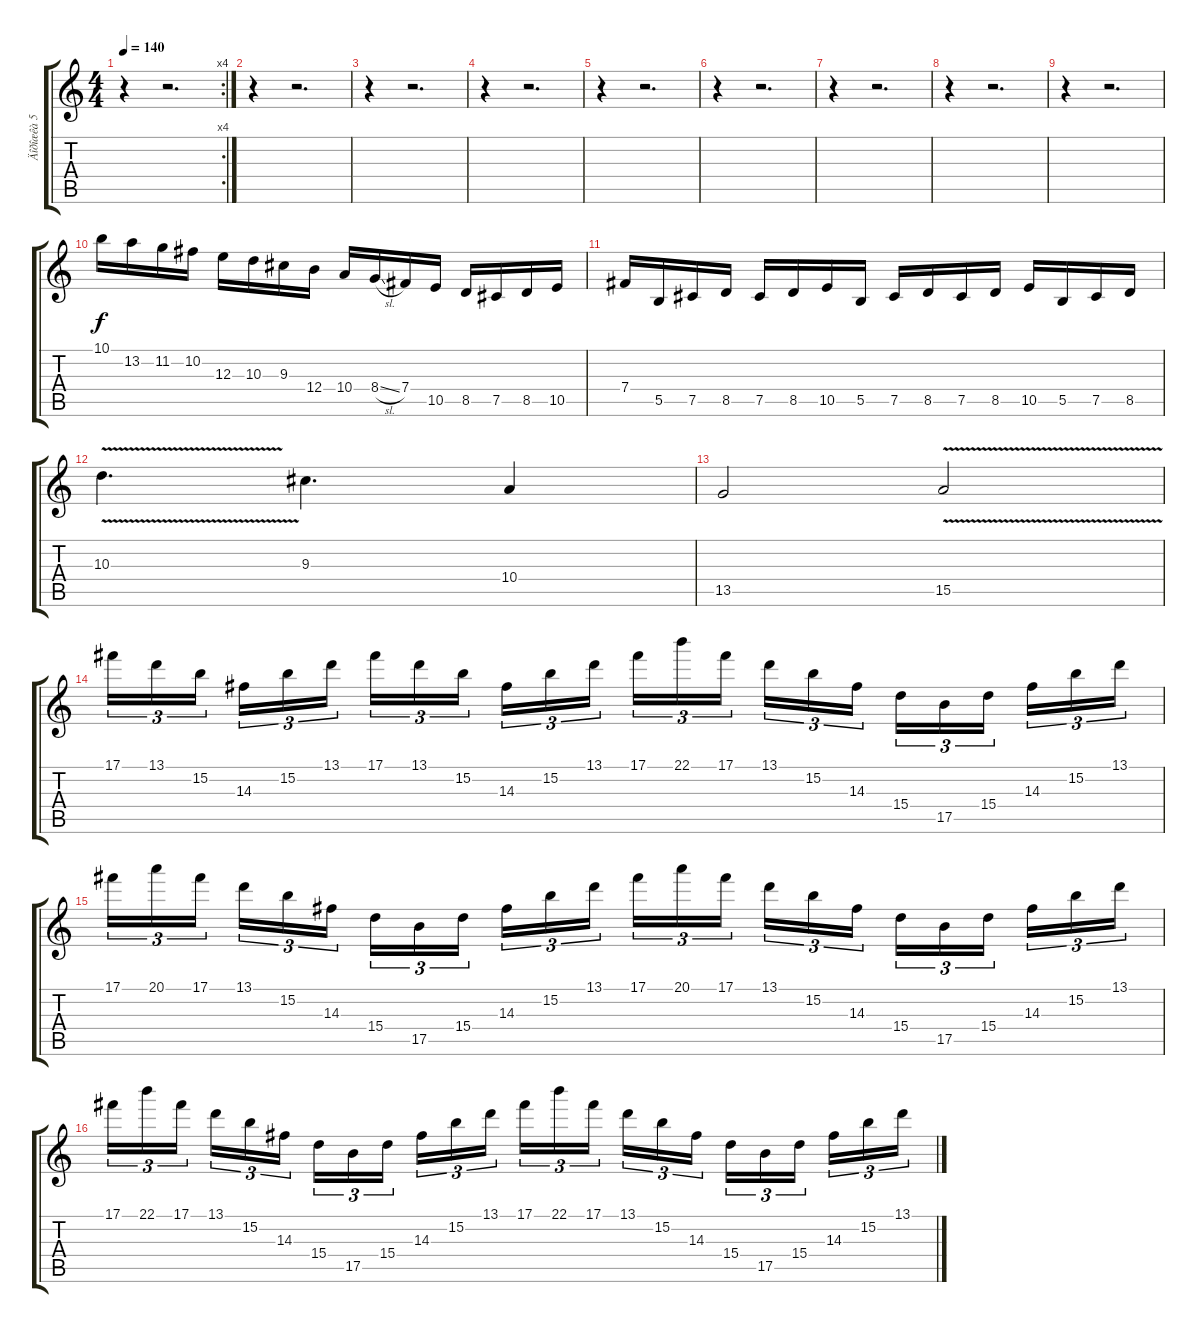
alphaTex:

\track ("Äîðîæêà 5" "Äîðîæêà 5") {instrument overdrivenguitar}
\staff {score tabs}
\tuning (Db4 Ab3 E3 B2 Gb2 B1) {hide}
\rc 4
\ts (4 4)
\tempo 140
\clef g2
\ks c
r.4{dy f} r.2{d} |
r.4 r.2{d} |
r.4 r.2{d} |
r.4 r.2{d} |
r.4 r.2{d} |
r.4 r.2{d} |
r.4 r.2{d} |
r.4 r.2{d} |
r.4 r.2{d} |
10.1.16 13.2.16 11.2.16 10.2.16 12.3.16 10.3.16 9.3.16 12.4.16 10.4.16 8.4{sl}.16 7.4.16 10.5.16 8.5.16 7.5.16 8.5.16 10.5.16 |
7.4.16 5.5.16 7.5.16 8.5.16 7.5.16 8.5.16 10.5.16 5.5.16 7.5.16 8.5.16 7.5.16 8.5.16 10.5.16 5.5.16 7.5.16 8.5.16 |
10.3{v}.4{d} 9.3.4{d} 10.4.4 |
13.5.2 15.5{v}.2 |
17.1.16{tu (3 2)} 13.1.16{tu (3 2)} 15.2.16{tu (3 2) beam splitsecondary} 14.3.16{tu (3 2)} 15.2.16{tu (3 2)} 13.1.16{tu (3 2)} 17.1.16{tu (3 2)} 13.1.16{tu (3 2)} 15.2.16{tu (3 2) beam splitsecondary} 14.3.16{tu (3 2)} 15.2.16{tu (3 2)} 13.1.16{tu (3 2)} 17.1.16{tu (3 2)} 22.1.16{tu (3 2)} 17.1.16{tu (3 2) beam splitsecondary} 13.1.16{tu (3 2)} 15.2.16{tu (3 2)} 14.3.16{tu (3 2)} 15.4.16{tu (3 2)} 17.5.16{tu (3 2)} 15.4.16{tu (3 2) beam splitsecondary} 14.3.16{tu (3 2)} 15.2.16{tu (3 2)} 13.1.16{tu (3 2)} |
17.1.16{tu (3 2)} 20.1.16{tu (3 2)} 17.1.16{tu (3 2) beam splitsecondary} 13.1.16{tu (3 2)} 15.2.16{tu (3 2)} 14.3.16{tu (3 2)} 15.4.16{tu (3 2)} 17.5.16{tu (3 2)} 15.4.16{tu (3 2) beam splitsecondary} 14.3.16{tu (3 2)} 15.2.16{tu (3 2)} 13.1.16{tu (3 2)} 17.1.16{tu (3 2)} 20.1.16{tu (3 2)} 17.1.16{tu (3 2) beam splitsecondary} 13.1.16{tu (3 2)} 15.2.16{tu (3 2)} 14.3.16{tu (3 2)} 15.4.16{tu (3 2)} 17.5.16{tu (3 2)} 15.4.16{tu (3 2) beam splitsecondary} 14.3.16{tu (3 2)} 15.2.16{tu (3 2)} 13.1.16{tu (3 2)} |
17.1.16{tu (3 2)} 22.1.16{tu (3 2)} 17.1.16{tu (3 2) beam splitsecondary} 13.1.16{tu (3 2)} 15.2.16{tu (3 2)} 14.3.16{tu (3 2)} 15.4.16{tu (3 2)} 17.5.16{tu (3 2)} 15.4.16{tu (3 2) beam splitsecondary} 14.3.16{tu (3 2)} 15.2.16{tu (3 2)} 13.1.16{tu (3 2)} 17.1.16{tu (3 2)} 22.1.16{tu (3 2)} 17.1.16{tu (3 2) beam splitsecondary} 13.1.16{tu (3 2)} 15.2.16{tu (3 2)} 14.3.16{tu (3 2)} 15.4.16{tu (3 2)} 17.5.16{tu (3 2)} 15.4.16{tu (3 2) beam splitsecondary} 14.3.16{tu (3 2)} 15.2.16{tu (3 2)} 13.1.16{tu (3 2)}
